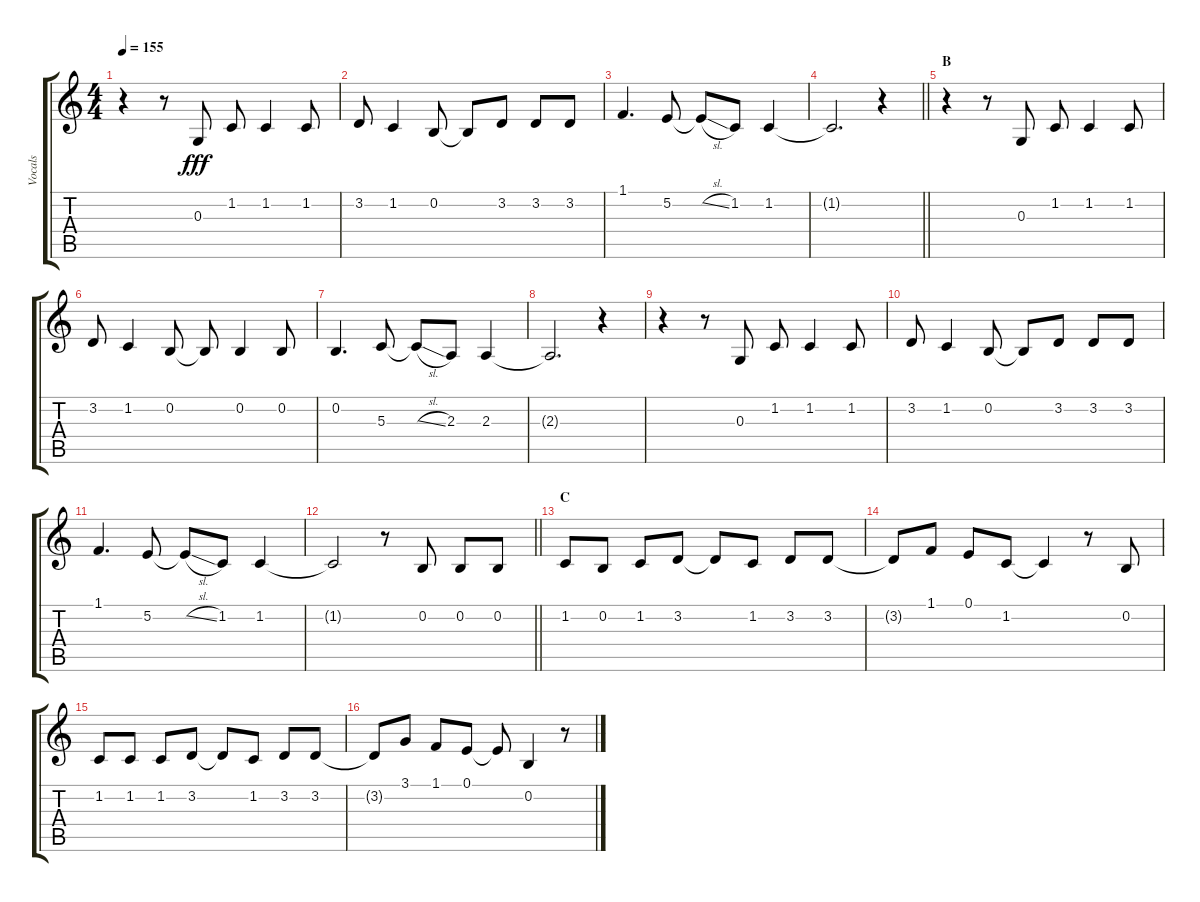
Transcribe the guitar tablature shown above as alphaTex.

\track ("Vocals" "Vocals") {instrument voiceoohs}
\staff {score tabs}
\tuning (E4 B3 G3 D3 A2 E2) {hide}
\ts (4 4)
\tempo 155
\clef g2
\ks c
r.4{dy fff} r.8 0.3.8 1.2.8 1.2.4 1.2.8 |
3.2.8 1.2.4 0.2.8 0.2{t}.8 3.2.8 3.2.8 3.2.8 |
1.1.4{d} 5.2.8 5.2{sl t}.8 1.2.8 1.2.4 |
\barLineRight lightlight
1.2{t}.2{d} r.4 |
\section ("" "B")
r.4 r.8 0.3.8 1.2.8 1.2.4 1.2.8 |
3.2.8 1.2.4 0.2.8 0.2{t}.8 0.2.4 0.2.8 |
0.2.4{d} 5.3.8 5.3{sl t}.8 2.3.8 2.3.4 |
2.3{t}.2{d} r.4 |
r.4 r.8 0.3.8 1.2.8 1.2.4 1.2.8 |
3.2.8 1.2.4 0.2.8 0.2{t}.8 3.2.8 3.2.8 3.2.8 |
1.1.4{d} 5.2.8 5.2{sl t}.8 1.2.8 1.2.4 |
\barLineRight lightlight
1.2{t}.2 r.8 0.2.8 0.2.8 0.2.8 |
\section ("" "C")
1.2.8 0.2.8 1.2.8 3.2.8 3.2{t}.8 1.2.8 3.2.8 3.2.8 |
3.2{t}.8 1.1.8 0.1.8 1.2.8 1.2{t}.4 r.8 0.2.8 |
1.2.8 1.2.8 1.2.8 3.2.8 3.2{t}.8 1.2.8 3.2.8 3.2.8 |
3.2{t}.8 3.1.8 1.1.8 0.1.8 0.1{t}.8 0.2.4 r.8
